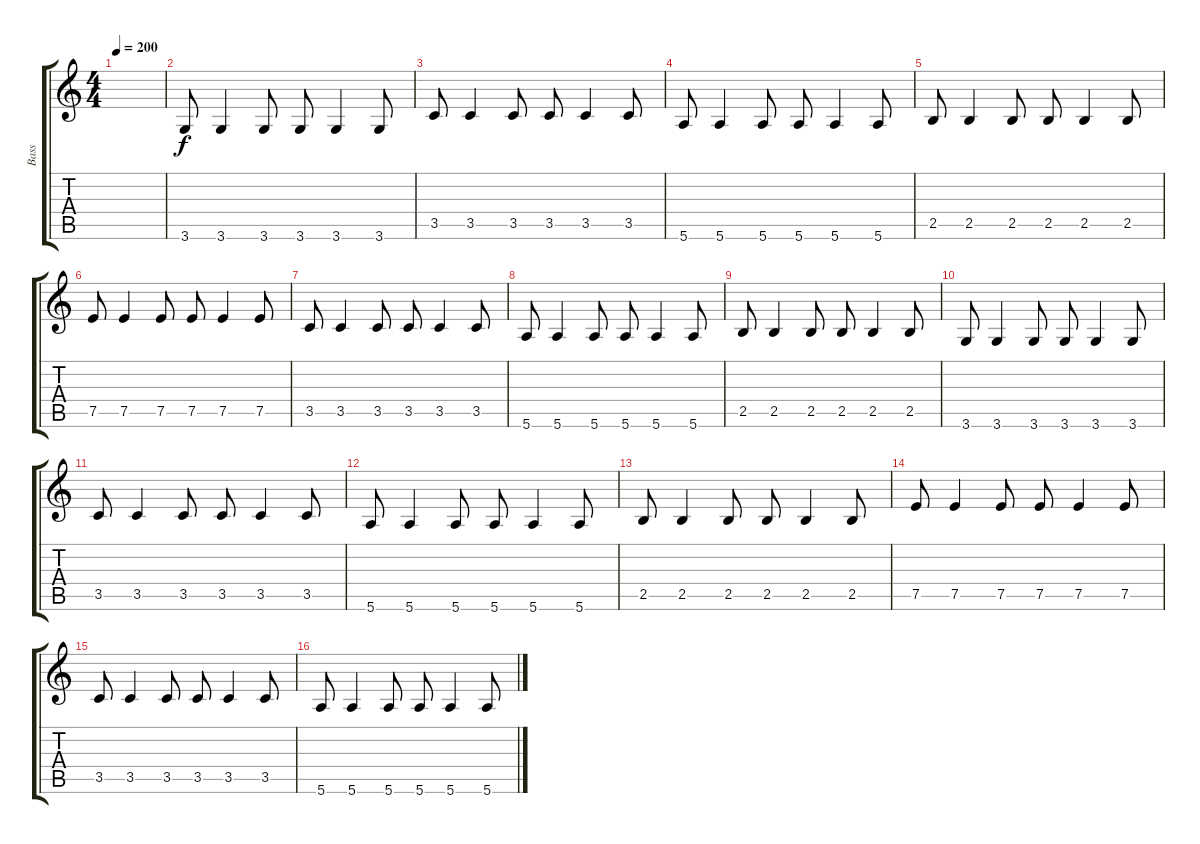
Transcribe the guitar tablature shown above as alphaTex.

\track ("Bass" "Bass") {instrument electricbasspick}
\staff {score tabs}
\tuning (E4 B3 G3 D3 A2 E2) {hide}
\ts (4 4)
\tempo 200
\clef g2
\ks c
|
3.6.8 3.6.4 3.6.8 3.6.8 3.6.4 3.6.8 |
3.5.8 3.5.4 3.5.8 3.5.8 3.5.4 3.5.8 |
5.6.8 5.6.4 5.6.8 5.6.8 5.6.4 5.6.8 |
2.5.8 2.5.4 2.5.8 2.5.8 2.5.4 2.5.8 |
7.5.8 7.5.4 7.5.8 7.5.8 7.5.4 7.5.8 |
3.5.8 3.5.4 3.5.8 3.5.8 3.5.4 3.5.8 |
5.6.8 5.6.4 5.6.8 5.6.8 5.6.4 5.6.8 |
2.5.8 2.5.4 2.5.8 2.5.8 2.5.4 2.5.8 |
3.6.8 3.6.4 3.6.8 3.6.8 3.6.4 3.6.8 |
3.5.8 3.5.4 3.5.8 3.5.8 3.5.4 3.5.8 |
5.6.8 5.6.4 5.6.8 5.6.8 5.6.4 5.6.8 |
2.5.8 2.5.4 2.5.8 2.5.8 2.5.4 2.5.8 |
7.5.8 7.5.4 7.5.8 7.5.8 7.5.4 7.5.8 |
3.5.8 3.5.4 3.5.8 3.5.8 3.5.4 3.5.8 |
5.6.8 5.6.4 5.6.8 5.6.8 5.6.4 5.6.8
